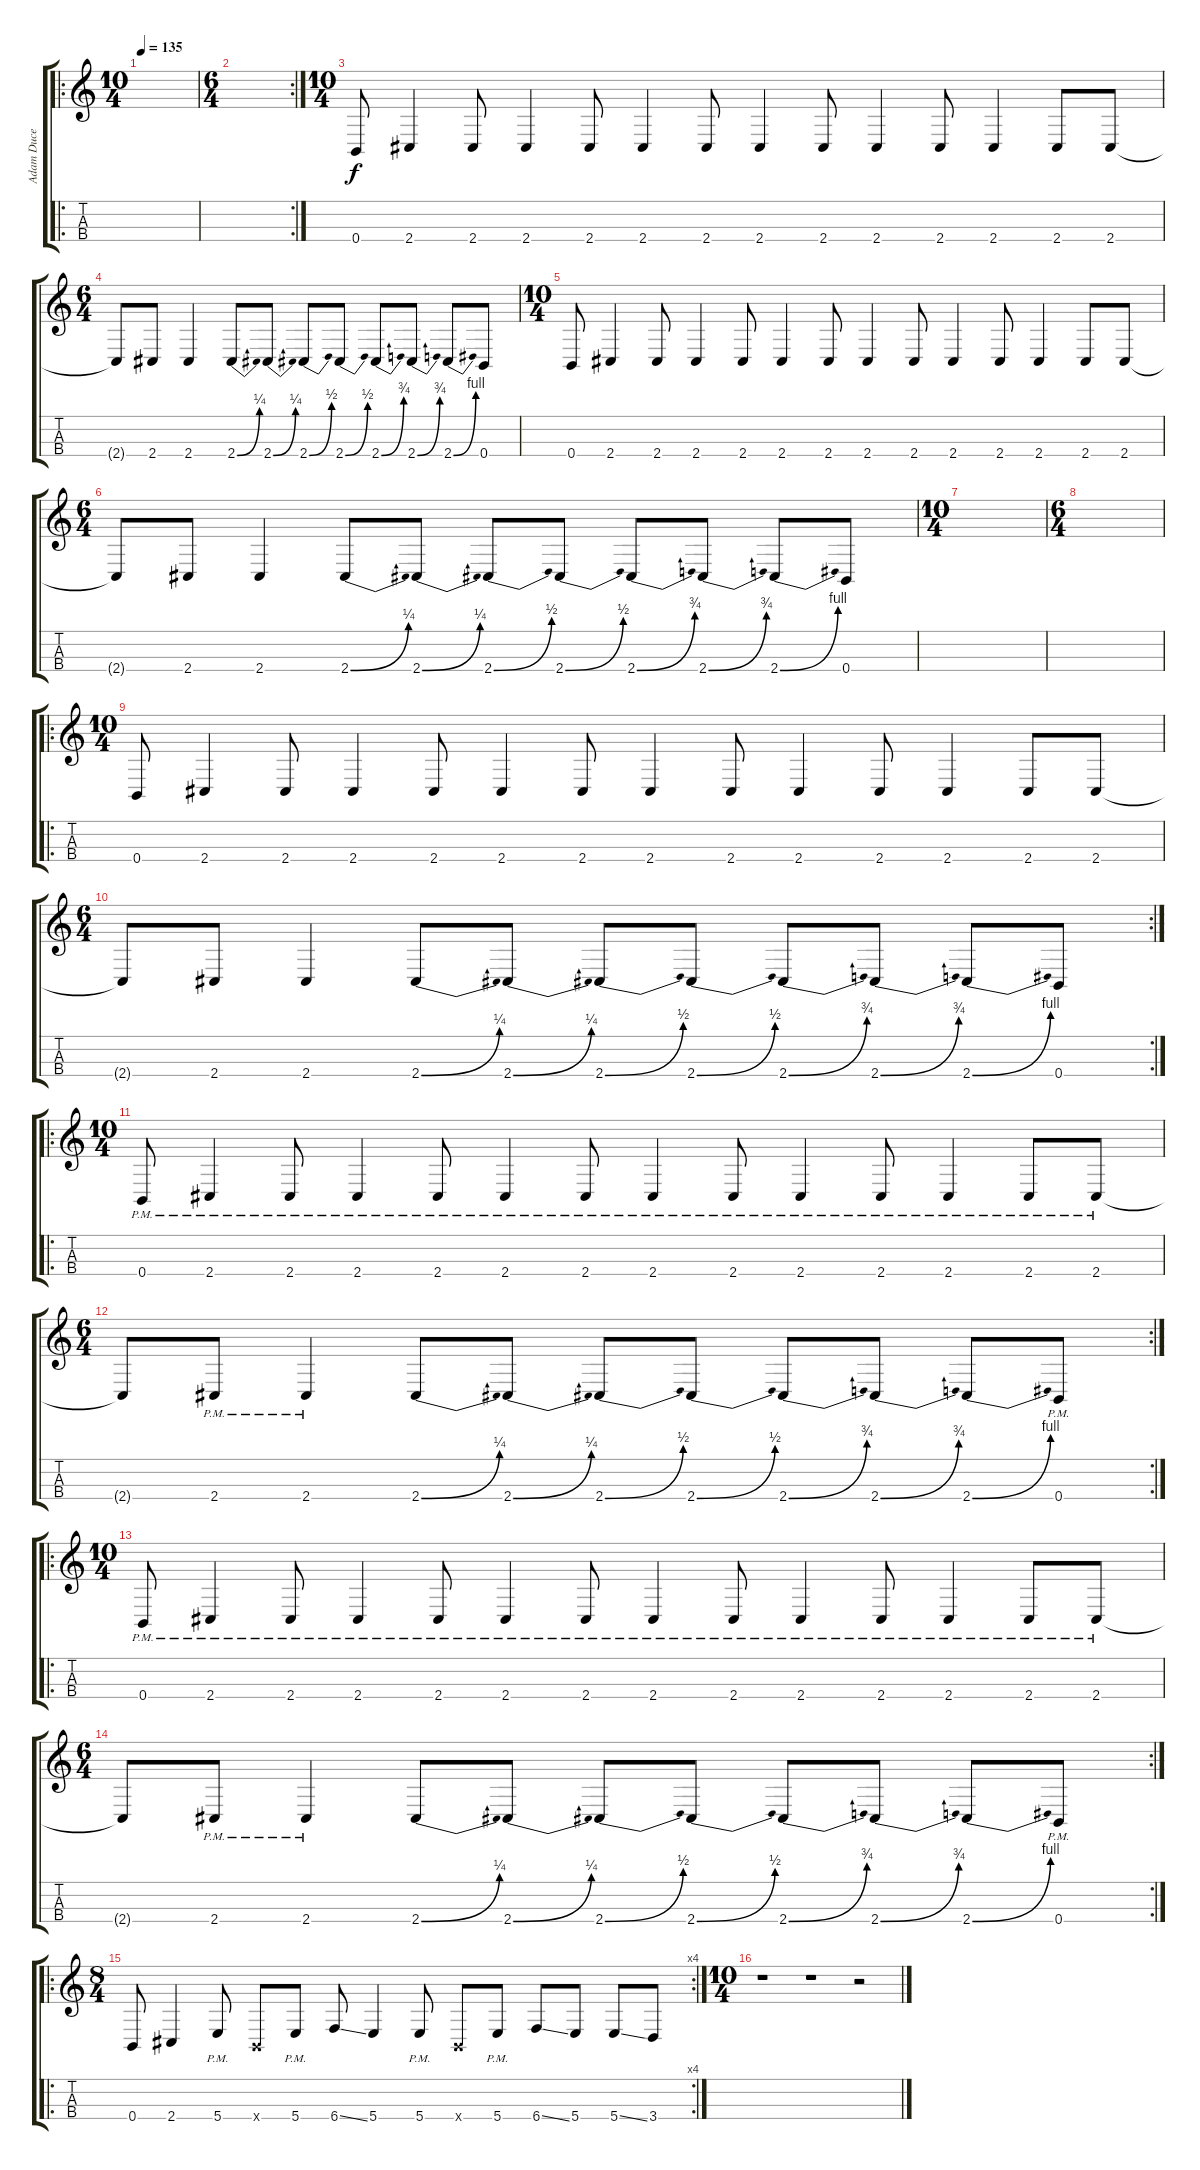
\track ("Adam Duce [Bass]" "Adam Duce ") {instrument electricbasspick}
\staff {score tabs}
\tuning (E3 B2 Gb2 B1) {hide}
\ro
\ts (10 4)
\tempo 135
\clef g2
\ks c
|
\rc 2
\ts (6 4)
|
\ts (10 4)
0.4.8 2.4.4 2.4.8 2.4.4 2.4.8 2.4.4 2.4.8 2.4.4 2.4.8 2.4.4 2.4.8 2.4.4 2.4.8 2.4.8 |
\ts (6 4)
2.4{t}.8 2.4.8 2.4.4 2.4{be (bend 0 0 60 1)}.8 2.4{be (bend 0 0 60 1)}.8 2.4{be (bend 0 0 60 2)}.8 2.4{be (bend 0 0 60 2)}.8 2.4{be (bend 0 0 60 3)}.8 2.4{be (bend 0 0 60 3)}.8 2.4{be (bend 0 0 60 4)}.8 0.4.8 |
\ts (10 4)
0.4.8 2.4.4 2.4.8 2.4.4 2.4.8 2.4.4 2.4.8 2.4.4 2.4.8 2.4.4 2.4.8 2.4.4 2.4.8 2.4.8 |
\ts (6 4)
2.4{t}.8 2.4.8 2.4.4 2.4{be (bend 0 0 60 1)}.8 2.4{be (bend 0 0 60 1)}.8 2.4{be (bend 0 0 60 2)}.8 2.4{be (bend 0 0 60 2)}.8 2.4{be (bend 0 0 60 3)}.8 2.4{be (bend 0 0 60 3)}.8 2.4{be (bend 0 0 60 4)}.8 0.4.8 |
\ts (10 4)
|
\ts (6 4)
|
\ro
\ts (10 4)
0.4.8 2.4.4 2.4.8 2.4.4 2.4.8 2.4.4 2.4.8 2.4.4 2.4.8 2.4.4 2.4.8 2.4.4 2.4.8 2.4.8 |
\rc 2
\ts (6 4)
2.4{t}.8 2.4.8 2.4.4 2.4{be (bend 0 0 60 1)}.8 2.4{be (bend 0 0 60 1)}.8 2.4{be (bend 0 0 60 2)}.8 2.4{be (bend 0 0 60 2)}.8 2.4{be (bend 0 0 60 3)}.8 2.4{be (bend 0 0 60 3)}.8 2.4{be (bend 0 0 60 4)}.8 0.4.8 |
\ro
\ts (10 4)
0.4{pm}.8 2.4{pm}.4 2.4{pm}.8 2.4{pm}.4 2.4{pm}.8 2.4{pm}.4 2.4{pm}.8 2.4{pm}.4 2.4{pm}.8 2.4{pm}.4 2.4{pm}.8 2.4{pm}.4 2.4{pm}.8 2.4{pm}.8 |
\rc 2
\ts (6 4)
2.4{t}.8 2.4{pm}.8 2.4{pm}.4 2.4{be (bend 0 0 60 1)}.8 2.4{be (bend 0 0 60 1)}.8 2.4{be (bend 0 0 60 2)}.8 2.4{be (bend 0 0 60 2)}.8 2.4{be (bend 0 0 60 3)}.8 2.4{be (bend 0 0 60 3)}.8 2.4{be (bend 0 0 60 4)}.8 0.4{pm}.8 |
\ro
\ts (10 4)
0.4{pm}.8 2.4{pm}.4 2.4{pm}.8 2.4{pm}.4 2.4{pm}.8 2.4{pm}.4 2.4{pm}.8 2.4{pm}.4 2.4{pm}.8 2.4{pm}.4 2.4{pm}.8 2.4{pm}.4 2.4{pm}.8 2.4{pm}.8 |
\rc 2
\ts (6 4)
2.4{t}.8 2.4{pm}.8 2.4{pm}.4 2.4{be (bend 0 0 60 1)}.8 2.4{be (bend 0 0 60 1)}.8 2.4{be (bend 0 0 60 2)}.8 2.4{be (bend 0 0 60 2)}.8 2.4{be (bend 0 0 60 3)}.8 2.4{be (bend 0 0 60 3)}.8 2.4{be (bend 0 0 60 4)}.8 0.4{pm}.8 |
\ro
\rc 4
\ts (8 4)
0.4.8 2.4.4 5.4{pm}.8 0.4{x}.8 5.4{pm}.8 6.4{ss}.8 5.4.4 5.4{pm}.8 0.4{x}.8 5.4{pm}.8 6.4{ss}.8 5.4.8 5.4{ss}.8 3.4.8 |
\ts (10 4)
r.1 r.1 r.2
